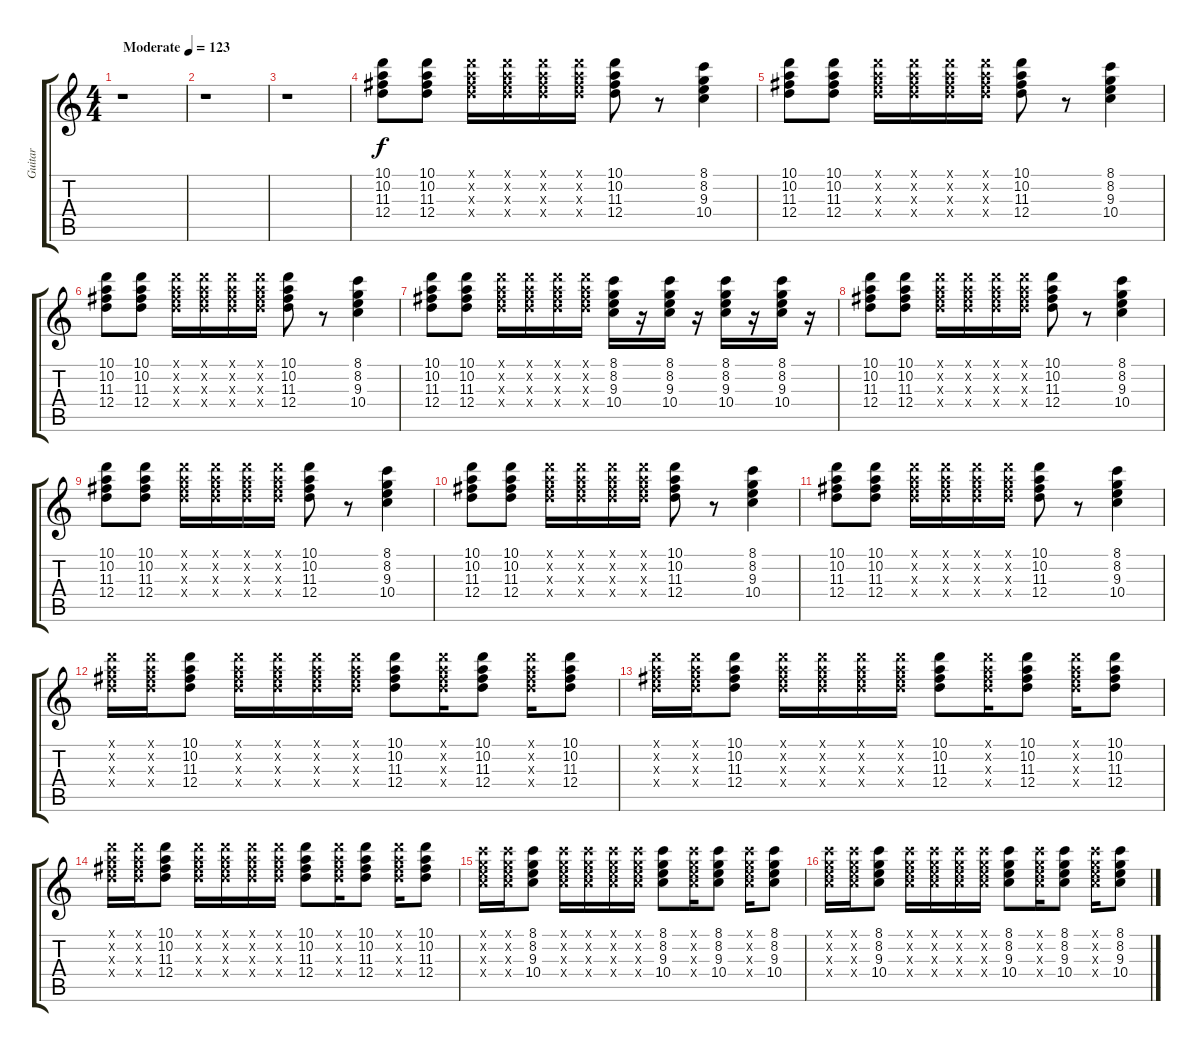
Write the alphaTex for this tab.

\track ("Guitar" "Guitar") {instrument overdrivenguitar}
\staff {score tabs}
\tuning (E4 B3 G3 D3 A2 E2) {hide}
\ts (4 4)
\tempo (123 "Moderate")
\clef g2
\ks c
r.1{dy f instrument overdrivenguitar} |
r.1 |
r.1 |
(10.1 10.2 11.3 12.4).8 (10.1 10.2 11.3 12.4).8 (10.1{x} 10.2{x} 11.3{x} 12.4{x}).16 (10.1{x} 10.2{x} 11.3{x} 12.4{x}).16 (10.1{x} 10.2{x} 11.3{x} 12.4{x}).16 (10.1{x} 10.2{x} 11.3{x} 12.4{x}).16 (10.1 10.2 11.3 12.4).8 r.8 (8.1 8.2 9.3 10.4).4 |
(10.1 10.2 11.3 12.4).8 (10.1 10.2 11.3 12.4).8 (10.1{x} 10.2{x} 11.3{x} 12.4{x}).16 (10.1{x} 10.2{x} 11.3{x} 12.4{x}).16 (10.1{x} 10.2{x} 11.3{x} 12.4{x}).16 (10.1{x} 10.2{x} 11.3{x} 12.4{x}).16 (10.1 10.2 11.3 12.4).8 r.8 (8.1 8.2 9.3 10.4).4 |
(10.1 10.2 11.3 12.4).8 (10.1 10.2 11.3 12.4).8 (10.1{x} 10.2{x} 11.3{x} 12.4{x}).16 (10.1{x} 10.2{x} 11.3{x} 12.4{x}).16 (10.1{x} 10.2{x} 11.3{x} 12.4{x}).16 (10.1{x} 10.2{x} 11.3{x} 12.4{x}).16 (10.1 10.2 11.3 12.4).8 r.8 (8.1 8.2 9.3 10.4).4 |
(10.1 10.2 11.3 12.4).8 (10.1 10.2 11.3 12.4).8 (10.1{x} 10.2{x} 11.3{x} 12.4{x}).16 (10.1{x} 10.2{x} 11.3{x} 12.4{x}).16 (10.1{x} 10.2{x} 11.3{x} 12.4{x}).16 (10.1{x} 10.2{x} 11.3{x} 12.4{x}).16 (8.1 8.2 9.3 10.4).16 r.16 (8.1 8.2 9.3 10.4).16 r.16 (8.1 8.2 9.3 10.4).16 r.16 (8.1 8.2 9.3 10.4).16 r.16 |
(10.1 10.2 11.3 12.4).8 (10.1 10.2 11.3 12.4).8 (10.1{x} 10.2{x} 11.3{x} 12.4{x}).16 (10.1{x} 10.2{x} 11.3{x} 12.4{x}).16 (10.1{x} 10.2{x} 11.3{x} 12.4{x}).16 (10.1{x} 10.2{x} 11.3{x} 12.4{x}).16 (10.1 10.2 11.3 12.4).8 r.8 (8.1 8.2 9.3 10.4).4 |
(10.1 10.2 11.3 12.4).8 (10.1 10.2 11.3 12.4).8 (10.1{x} 10.2{x} 11.3{x} 12.4{x}).16 (10.1{x} 10.2{x} 11.3{x} 12.4{x}).16 (10.1{x} 10.2{x} 11.3{x} 12.4{x}).16 (10.1{x} 10.2{x} 11.3{x} 12.4{x}).16 (10.1 10.2 11.3 12.4).8 r.8 (8.1 8.2 9.3 10.4).4 |
(10.1 10.2 11.3 12.4).8 (10.1 10.2 11.3 12.4).8 (10.1{x} 10.2{x} 11.3{x} 12.4{x}).16 (10.1{x} 10.2{x} 11.3{x} 12.4{x}).16 (10.1{x} 10.2{x} 11.3{x} 12.4{x}).16 (10.1{x} 10.2{x} 11.3{x} 12.4{x}).16 (10.1 10.2 11.3 12.4).8 r.8 (8.1 8.2 9.3 10.4).4 |
(10.1 10.2 11.3 12.4).8 (10.1 10.2 11.3 12.4).8 (10.1{x} 10.2{x} 11.3{x} 12.4{x}).16 (10.1{x} 10.2{x} 11.3{x} 12.4{x}).16 (10.1{x} 10.2{x} 11.3{x} 12.4{x}).16 (10.1{x} 10.2{x} 11.3{x} 12.4{x}).16 (10.1 10.2 11.3 12.4).8 r.8 (8.1 8.2 9.3 10.4).4 |
(10.1{x} 10.2{x} 11.3{x} 12.4{x}).16 (10.1{x} 10.2{x} 11.3{x} 12.4{x}).16 (10.1 10.2 11.3 12.4).8 (10.1{x} 10.2{x} 11.3{x} 12.4{x}).16 (10.1{x} 10.2{x} 11.3{x} 12.4{x}).16 (10.1{x} 10.2{x} 11.3{x} 12.4{x}).16 (10.1{x} 10.2{x} 11.3{x} 12.4{x}).16 (10.1 10.2 11.3 12.4).8 (10.1{x} 10.2{x} 11.3{x} 12.4{x}).16 (10.1 10.2 11.3 12.4).8 (10.1{x} 10.2{x} 11.3{x} 12.4{x}).16 (10.1 10.2 11.3 12.4).8 |
(10.1{x} 10.2{x} 11.3{x} 12.4{x}).16 (10.1{x} 10.2{x} 11.3{x} 12.4{x}).16 (10.1 10.2 11.3 12.4).8 (10.1{x} 10.2{x} 11.3{x} 12.4{x}).16 (10.1{x} 10.2{x} 11.3{x} 12.4{x}).16 (10.1{x} 10.2{x} 11.3{x} 12.4{x}).16 (10.1{x} 10.2{x} 11.3{x} 12.4{x}).16 (10.1 10.2 11.3 12.4).8 (10.1{x} 10.2{x} 11.3{x} 12.4{x}).16 (10.1 10.2 11.3 12.4).8 (10.1{x} 10.2{x} 11.3{x} 12.4{x}).16 (10.1 10.2 11.3 12.4).8 |
(10.1{x} 10.2{x} 11.3{x} 12.4{x}).16 (10.1{x} 10.2{x} 11.3{x} 12.4{x}).16 (10.1 10.2 11.3 12.4).8 (10.1{x} 10.2{x} 11.3{x} 12.4{x}).16 (10.1{x} 10.2{x} 11.3{x} 12.4{x}).16 (10.1{x} 10.2{x} 11.3{x} 12.4{x}).16 (10.1{x} 10.2{x} 11.3{x} 12.4{x}).16 (10.1 10.2 11.3 12.4).8 (10.1{x} 10.2{x} 11.3{x} 12.4{x}).16 (10.1 10.2 11.3 12.4).8 (10.1{x} 10.2{x} 11.3{x} 12.4{x}).16 (10.1 10.2 11.3 12.4).8 |
(8.1{x} 8.2{x} 9.3{x} 10.4{x}).16 (8.1{x} 8.2{x} 9.3{x} 10.4{x}).16 (8.1 8.2 9.3 10.4).8 (8.1{x} 8.2{x} 9.3{x} 10.4{x}).16 (8.1{x} 8.2{x} 9.3{x} 10.4{x}).16 (8.1{x} 8.2{x} 9.3{x} 10.4{x}).16 (8.1{x} 8.2{x} 9.3{x} 10.4{x}).16 (8.1 8.2 9.3 10.4).8 (8.1{x} 8.2{x} 9.3{x} 10.4{x}).16 (8.1 8.2 9.3 10.4).8 (8.1{x} 8.2{x} 9.3{x} 10.4{x}).16 (8.1 8.2 9.3 10.4).8 |
(8.1{x} 8.2{x} 9.3{x} 10.4{x}).16 (8.1{x} 8.2{x} 9.3{x} 10.4{x}).16 (8.1 8.2 9.3 10.4).8 (8.1{x} 8.2{x} 9.3{x} 10.4{x}).16 (8.1{x} 8.2{x} 9.3{x} 10.4{x}).16 (8.1{x} 8.2{x} 9.3{x} 10.4{x}).16 (8.1{x} 8.2{x} 9.3{x} 10.4{x}).16 (8.1 8.2 9.3 10.4).8 (8.1{x} 8.2{x} 9.3{x} 10.4{x}).16 (8.1 8.2 9.3 10.4).8 (8.1{x} 8.2{x} 9.3{x} 10.4{x}).16 (8.1 8.2 9.3 10.4).8
